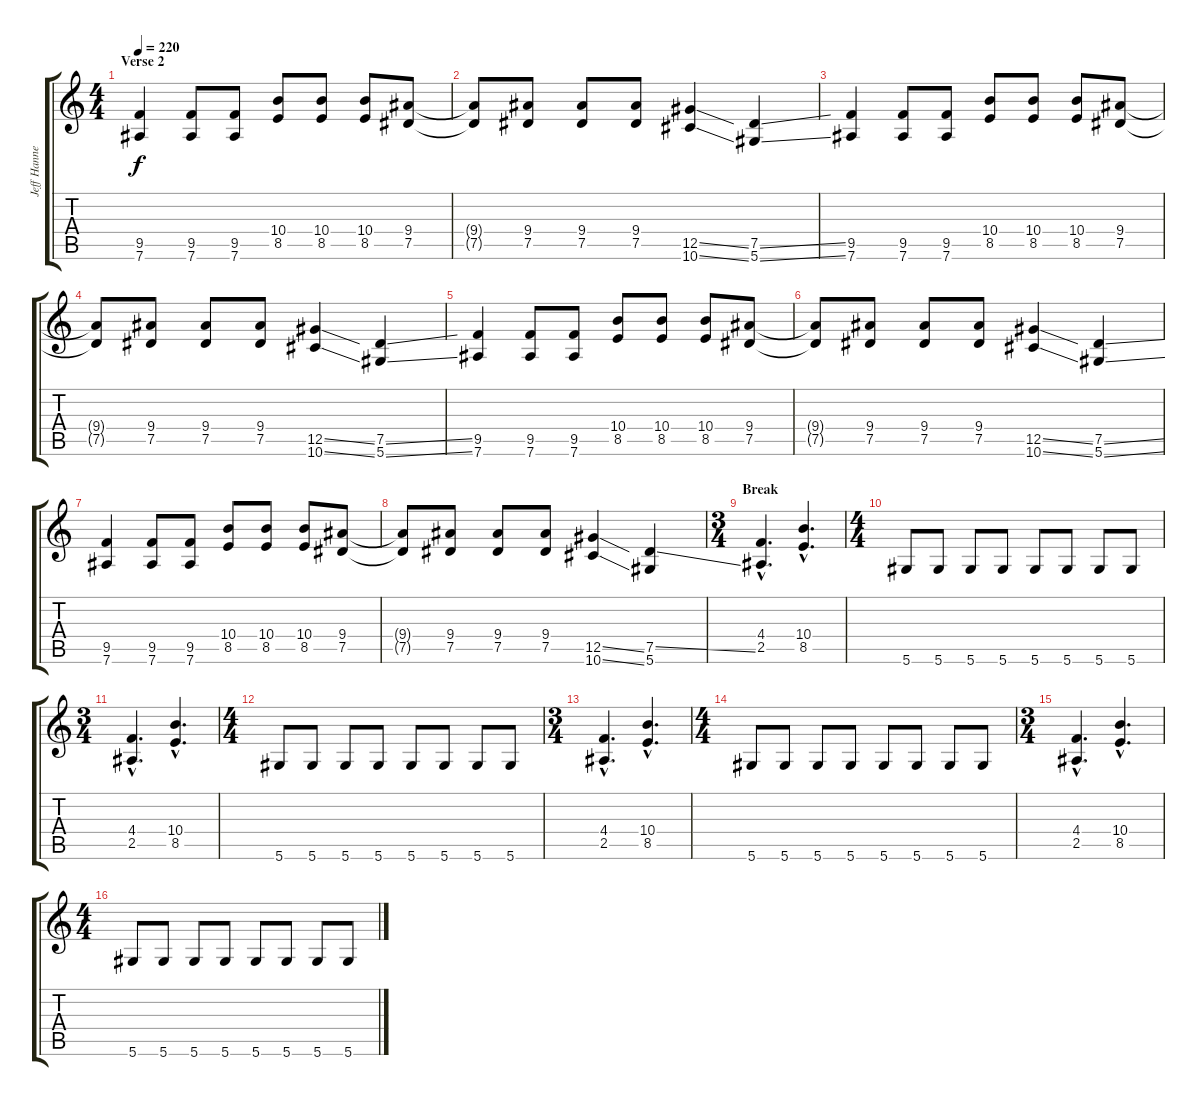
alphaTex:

\track ("Jeff Hanneman" "Jeff Hanne") {instrument distortionguitar}
\staff {score tabs}
\tuning (Eb4 Bb3 Gb3 Db3 Ab2 Eb2) {hide}
\ts (4 4)
\section ("" "Verse 2")
\tempo 220
\clef g2
\ks c
(9.5 7.6).4{dy f} (9.5 7.6).8 (9.5 7.6).8 (10.4 8.5).8 (10.4 8.5).8 (10.4 8.5).8 (9.4 7.5).8 |
(9.4{t} 7.5{t}).8 (9.4 7.5).8 (9.4 7.5).8 (9.4 7.5).8 (12.5{ss} 10.6{ss}).4 (7.5{ss} 5.6{ss}).4 |
(9.5 7.6).4 (9.5 7.6).8 (9.5 7.6).8 (10.4 8.5).8 (10.4 8.5).8 (10.4 8.5).8 (9.4 7.5).8 |
(9.4{t} 7.5{t}).8 (9.4 7.5).8 (9.4 7.5).8 (9.4 7.5).8 (12.5{ss} 10.6{ss}).4 (7.5{ss} 5.6{ss}).4 |
(9.5 7.6).4 (9.5 7.6).8 (9.5 7.6).8 (10.4 8.5).8 (10.4 8.5).8 (10.4 8.5).8 (9.4 7.5).8 |
(9.4{t} 7.5{t}).8 (9.4 7.5).8 (9.4 7.5).8 (9.4 7.5).8 (12.5{ss} 10.6{ss}).4 (7.5{ss} 5.6{ss}).4 |
(9.5 7.6).4 (9.5 7.6).8 (9.5 7.6).8 (10.4 8.5).8 (10.4 8.5).8 (10.4 8.5).8 (9.4 7.5).8 |
(9.4{t} 7.5{t}).8 (9.4 7.5).8 (9.4 7.5).8 (9.4 7.5).8 (12.5{ss} 10.6{ss}).4 (7.5{ss} 5.6).4 |
\ts (3 4)
\section ("" "Break")
(4.4{hac} 2.5{hac}).4{d} (10.4{hac} 8.5{hac}).4{d} |
\ts (4 4)
5.6.8 5.6.8 5.6.8 5.6.8 5.6.8 5.6.8 5.6.8 5.6.8 |
\ts (3 4)
(4.4{hac} 2.5{hac}).4{d} (10.4{hac} 8.5{hac}).4{d} |
\ts (4 4)
5.6.8 5.6.8 5.6.8 5.6.8 5.6.8 5.6.8 5.6.8 5.6.8 |
\ts (3 4)
(4.4{hac} 2.5{hac}).4{d} (10.4{hac} 8.5{hac}).4{d} |
\ts (4 4)
5.6.8 5.6.8 5.6.8 5.6.8 5.6.8 5.6.8 5.6.8 5.6.8 |
\ts (3 4)
(4.4{hac} 2.5{hac}).4{d} (10.4{hac} 8.5{hac}).4{d} |
\ts (4 4)
5.6.8 5.6.8 5.6.8 5.6.8 5.6.8 5.6.8 5.6.8 5.6.8
